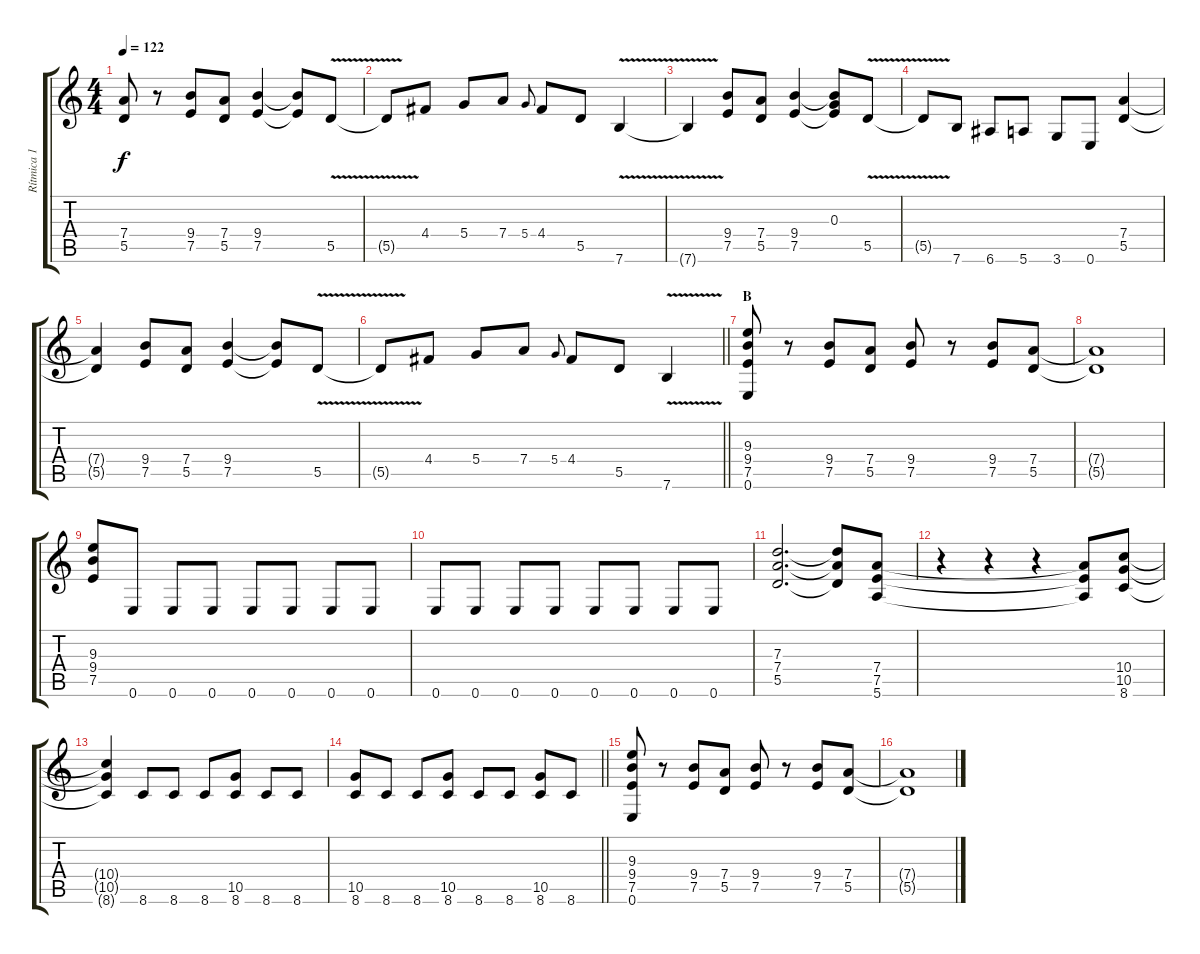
\track ("Rítmica 1" "Rítmica 1") {instrument distortionguitar}
\staff {score tabs}
\tuning (E4 B3 G3 D3 A2 E2) {hide}
\ts (4 4)
\tempo 122
\clef g2
\ks c
(7.4{t} 5.5{t}).8{dy f} r.8 (9.4 7.5).8 (7.4 5.5).8 (9.4 7.5).4 (9.4{t} 7.5{t}).8 5.5{v}.8 |
5.5{t}.8 4.4.8 5.4.8 7.4.8 5.4.8{gr onbeat} 4.4.8 5.5.8 7.6{v}.4 |
7.6{t}.4 (9.4 7.5).8 (7.4 5.5).8 (9.4 7.5).4 (0.3 9.4{t} 7.5{t}).8 5.5{v}.8 |
5.5{t}.8 7.6.8 6.6.8 5.6.8 3.6.8 0.6.8 (7.4 5.5).4 |
(7.4{t} 5.5{t}).4 (9.4 7.5).8 (7.4 5.5).8 (9.4 7.5).4 (9.4{t} 7.5{t}).8 5.5{v}.8 |
\barLineRight lightlight
5.5{t}.8 4.4.8 5.4.8 7.4.8 5.4.8{gr onbeat} 4.4.8 5.5.8 7.6{v}.4 |
\section ("" "B")
(9.3 9.4 7.5 0.6).8 r.8 (9.4 7.5).8 (7.4 5.5).8 (9.4 7.5).8 r.8 (9.4 7.5).8 (7.4 5.5).8 |
(7.4{t} 5.5{t}).1 |
(9.3 9.4 7.5).8 0.6.8 0.6.8 0.6.8 0.6.8 0.6.8 0.6.8 0.6.8 |
0.6.8 0.6.8 0.6.8 0.6.8 0.6.8 0.6.8 0.6.8 0.6.8 |
(7.3 7.4 5.5).2{d} (7.3{t} 7.4{t} 5.5{t}).8 (7.4 7.5 5.6).8 |
r.4 r.4 r.4 (7.4{t} 7.5{t} 5.6{t}).8 (10.4 10.5 8.6).8 |
(10.4{t} 10.5{t} 8.6{t}).4 8.6.8 8.6.8 8.6.8 (10.5 8.6).8 8.6.8 8.6.8 |
\barLineRight lightlight
(10.5 8.6).8 8.6.8 8.6.8 (10.5 8.6).8 8.6.8 8.6.8 (10.5 8.6).8 8.6.8 |
(9.3 9.4 7.5 0.6).8 r.8 (9.4 7.5).8 (7.4 5.5).8 (9.4 7.5).8 r.8 (9.4 7.5).8 (7.4 5.5).8 |
(7.4{t} 5.5{t}).1
